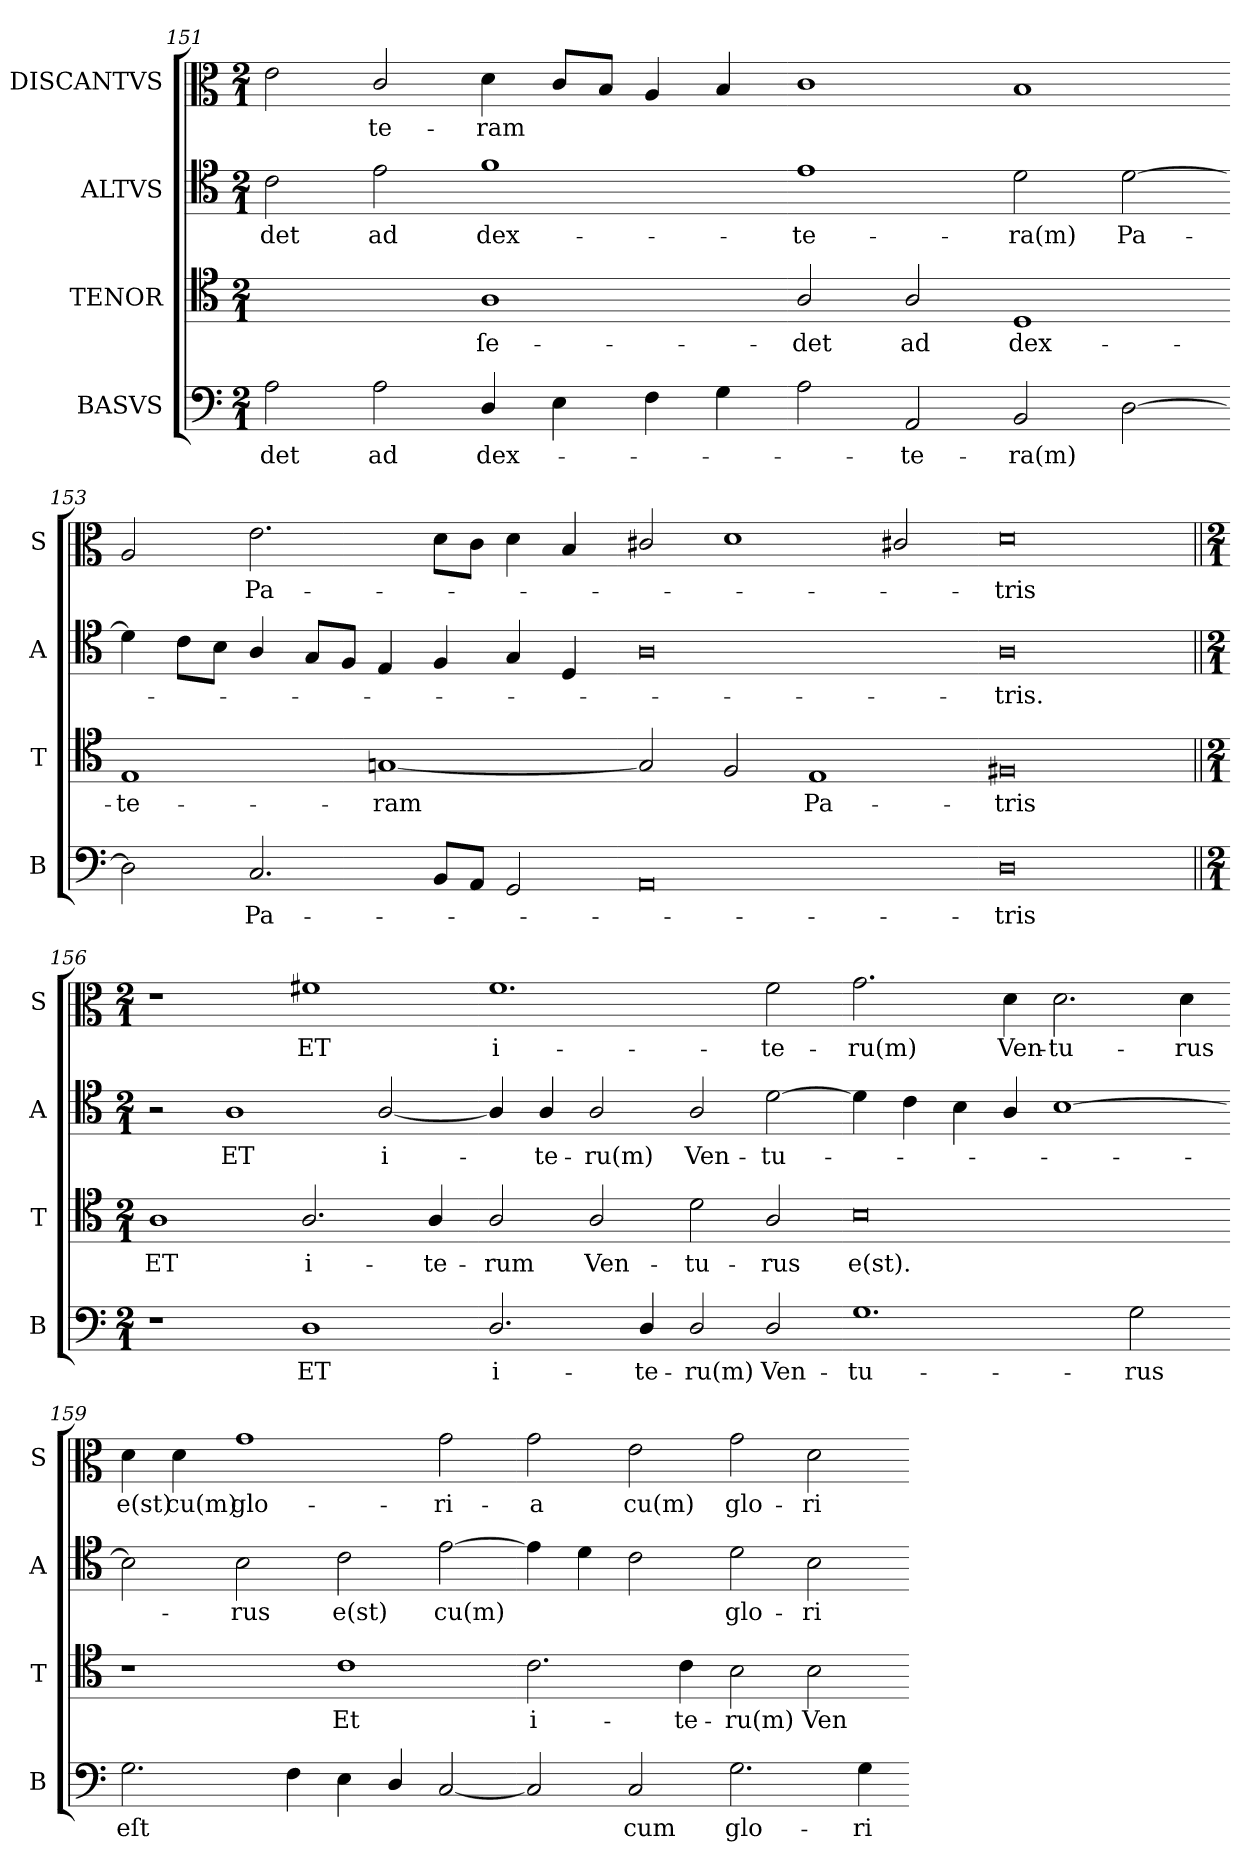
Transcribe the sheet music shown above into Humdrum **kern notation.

**kern	**text	**kern	**text	**kern	**text	**kern	**text
*part4	*part4	*part3	*part3	*part2	*part2	*part1	*part1
*staff4	*staff4	*staff3	*staff3	*staff2	*staff2	*staff1	*staff1
*I"BASVS	*	*I"TENOR	*	*I"ALTVS	*	*I"DISCANTVS	*
*I'B	*	*I'T	*	*I'A	*	*I'S	*
*clefF4	*	*clefC4	*	*clefC4	*	*clefC3	*
*k[]	*	*k[]	*	*k[]	*	*k[]	*
*M2/1	*	*M2/1	*	*M2/1	*	*M2/1	*
=151	=151	=151	=151	=151	=151	=151	=151
2A\	-det	1ryy	.	2c\	-det	2e\	.
2A\	ad	.	.	2e\	ad	2c/	-te-
4D/	dex-	1A\	ſe-	1f\	dex-	4d\	-ram
4E\	.	.	.	.	.	8c/L	.
.	.	.	.	.	.	8B/J	.
4F\	.	.	.	.	.	4A/	.
4G\	.	.	.	.	.	4B/	.
=152-	=152-	=152-	=152-	=152-	=152-	=152-	=152-
2A\	.	2A/	-det	1e\	-te-	1c\	.
2AA/	te-	2A/	ad	.	.	.	.
2BB/	-ra(m)	1D/	dex-	2d\	-ra(m)	1B/	.
[2D\	.	.	.	[2d\	Pa-	.	.
=153-	=153-	=153-	=153-	=153-	=153-	=153-	=153-
2D\]	.	1E/	-te-	4d\]	.	2A/	.
.	.	.	.	8c\L	.	.	.
.	.	.	.	8B\J	.	.	.
2.C/	Pa-	.	.	4A/	.	2.e\	Pa-
.	.	.	.	8G/L	.	.	.
.	.	.	.	8F/J	.	.	.
.	.	[1Gn/	-ram	4E/	.	.	.
8BB/L	.	.	.	4F/	.	8d\L	.
8AA/J	.	.	.	.	.	8c\J	.
2GG/	.	.	.	4G/	.	4d\	.
.	.	.	.	4D/	.	4B/	.
=154-	=154-	=154-	=154-	=154-	=154-	=154-	=154-
0AA/	.	2G/]	.	0A\	.	2c#X/	.
.	.	2F/	.	.	.	1d\	.
.	.	1E/	Pa-	.	.	.	.
.	.	.	.	.	.	2c#X/	.
=155-	=155-	=155-	=155-	=155-	=155-	=155-	=155-
0D\	-tris	0F#X/	-tris	0A\	-tris.	0d\	tris
=156||	=156||	=156||	=156||	=156||	=156||	=156||	=156||
*M2/1	*	*M2/1	*	*M2/1	*	*M2/1	*
1r	.	1A\	ET	2r	.	1r	.
.	.	.	.	1A\	ET	.	.
1D\	ET	2.A/	i-	.	.	1f#X\	ET
.	.	.	.	[2A/	i-	.	.
.	.	4A/	-te-	.	.	.	.
=157-	=157-	=157-	=157-	=157-	=157-	=157-	=157-
2.D/	i-	2A/	-rum	4A/]	.	1.f#\	i-
.	.	.	.	4A/	-te-	.	.
.	.	2A/	Ven-	2A/	-ru(m)	.	.
4D/	-te-	.	.	.	.	.	.
2D/	-ru(m)	2d\	-tu-	2A/	Ven-	.	.
2D/	Ven-	2A/	-rus	[2d\	-tu-	2f#\	-te-
=158-	=158-	=158-	=158-	=158-	=158-	=158-	=158-
1.G\	-tu-	0B\	e(st).	4d\]	.	2.g\	-ru(m)
.	.	.	.	4c\	.	.	.
.	.	.	.	4B\	.	.	.
.	.	.	.	4A/	.	4d\	Ven-
.	.	.	.	[1B\	.	2.d\	-tu-
2G\	-rus	.	.	.	.	.	.
.	.	.	.	.	.	4d\	rus
=159-	=159-	=159-	=159-	=159-	=159-	=159-	=159-
2.G\	eſt	1r	.	2B\]	.	4d\	e(st)
.	.	.	.	.	.	4d\	cu(m)
.	.	.	.	2B\	-rus	1g\	glo-
4F\	.	.	.	.	.	.	.
4E\	.	1c\	Et	2c\	e(st)	.	.
4D/	.	.	.	.	.	.	.
[2C/	.	.	.	[2e\	cu(m)	2g\	-ri-
=160-	=160-	=160-	=160-	=160-	=160-	=160-	=160-
2C/]	.	2.c\	i-	4e\]	.	2g\	-a
.	.	.	.	4d\	.	.	.
2C/	cum	.	.	2c\	.	2e\	cu(m)
.	.	4c\	-te-	.	.	.	.
2.G\	glo-	2B\	-ru(m)	2d\	glo-	2g\	glo-
.	.	2B\	Ven-	2B\	-ri-	2d\	-ri-
4G\	-ri-	.	.	.	.	.	.
=-	=-	=-	=-	=-	=-	=-	=-
*-	*-	*-	*-	*-	*-	*-	*-
